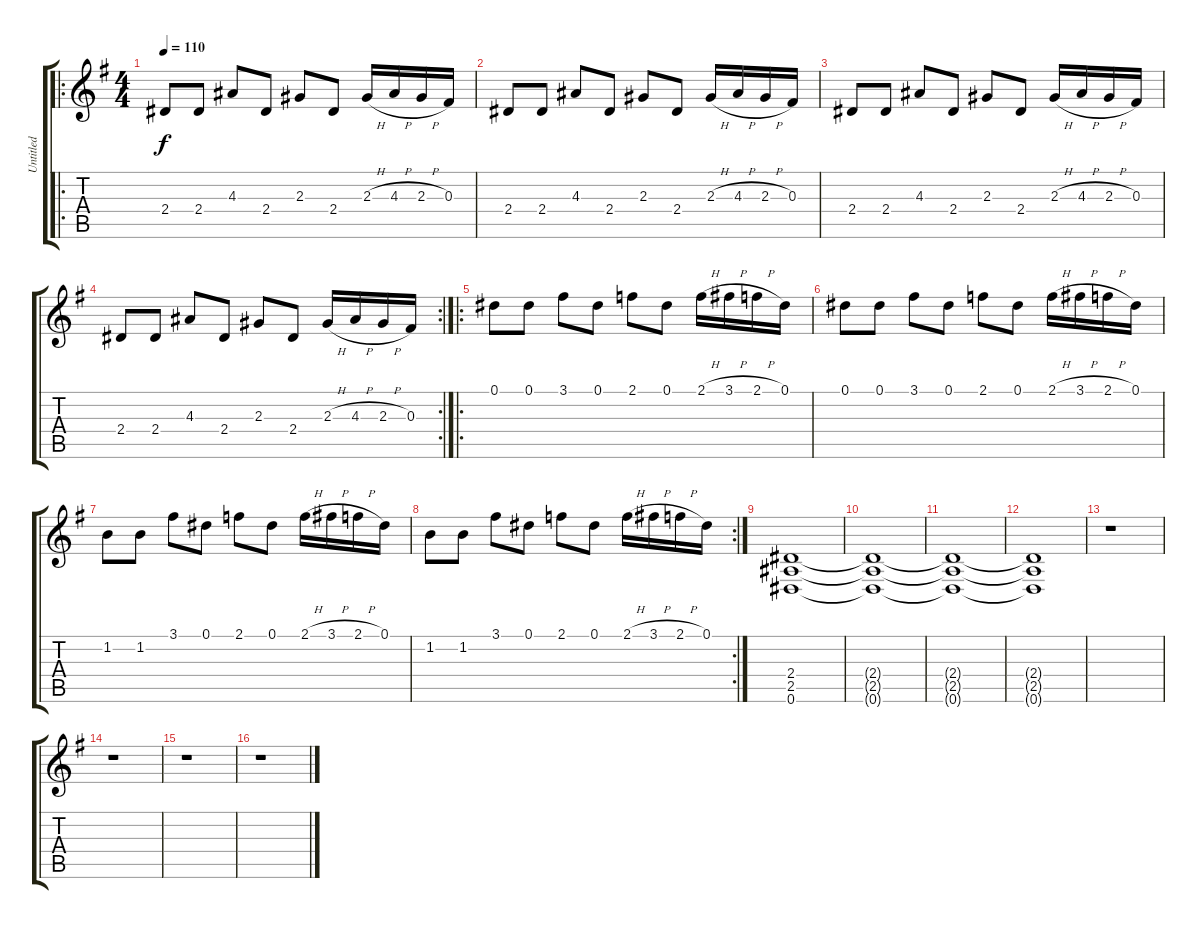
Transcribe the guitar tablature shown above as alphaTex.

\track ("Untitled" "Untitled") {instrument distortionguitar}
\staff {score tabs}
\tuning (Eb4 Bb3 Gb3 Db3 Ab2 Eb2) {hide}
\ro
\ts (4 4)
\tempo 110
\clef g2
\ks g
2.4.8{dy f} 2.4.8 4.3.8 2.4.8 2.3.8 2.4.8 2.3{h}.16 4.3{h}.16 2.3{h}.16 0.3.16 |
2.4.8 2.4.8 4.3.8 2.4.8 2.3.8 2.4.8 2.3{h}.16 4.3{h}.16 2.3{h}.16 0.3.16 |
2.4.8 2.4.8 4.3.8 2.4.8 2.3.8 2.4.8 2.3{h}.16 4.3{h}.16 2.3{h}.16 0.3.16 |
\rc 2
2.4.8 2.4.8 4.3.8 2.4.8 2.3.8 2.4.8 2.3{h}.16 4.3{h}.16 2.3{h}.16 0.3.16 |
\ro
0.1.8 0.1.8 3.1.8 0.1.8 2.1.8 0.1.8 2.1{h}.16 3.1{h}.16 2.1{h}.16 0.1.16 |
0.1.8 0.1.8 3.1.8 0.1.8 2.1.8 0.1.8 2.1{h}.16 3.1{h}.16 2.1{h}.16 0.1.16 |
1.2.8 1.2.8 3.1.8 0.1.8 2.1.8 0.1.8 2.1{h}.16 3.1{h}.16 2.1{h}.16 0.1.16 |
\rc 2
1.2.8 1.2.8 3.1.8 0.1.8 2.1.8 0.1.8 2.1{h}.16 3.1{h}.16 2.1{h}.16 0.1.16 |
(2.4 2.5 0.6).1 |
(2.4{t} 2.5{t} 0.6{t}).1 |
(2.4{t} 2.5{t} 0.6{t}).1 |
(2.4{t} 2.5{t} 0.6{t}).1 |
r.1 |
r.1 |
r.1 |
r.1
